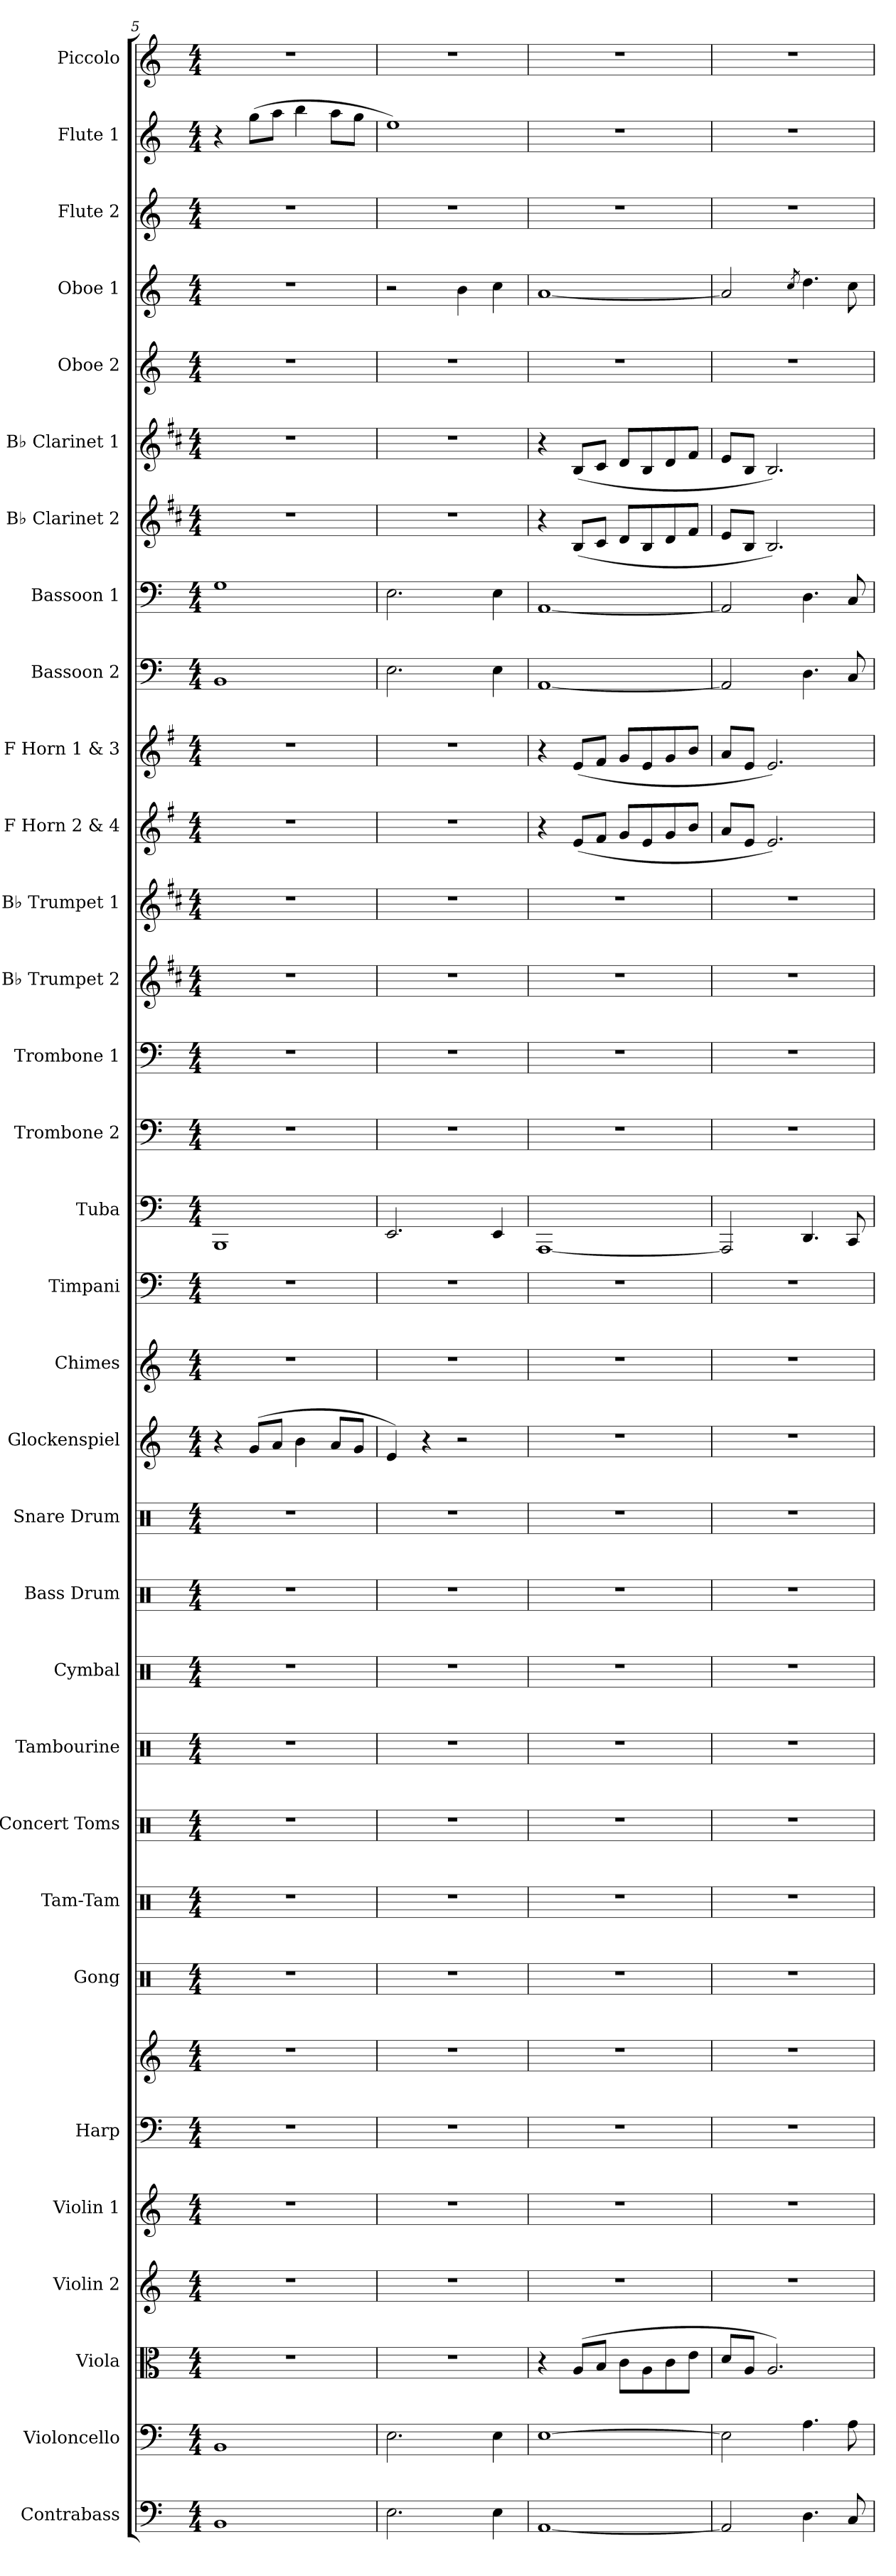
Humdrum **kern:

**kern	**kern	**kern	**kern	**kern	**kern	**kern	**kern	**kern	**kern	**kern	**kern	**kern	**kern	**kern	**dynam	**kern	**kern	**kern	**kern	**kern	**kern	**kern	**kern	**kern	**kern	**kern	**kern	**kern	**kern	**kern	**dynam	**kern	**kern	**dynam	**kern
*part32	*part31	*part30	*part29	*part28	*part27	*part27	*part26	*part25	*part24	*part23	*part22	*part21	*part20	*part19	*part19	*part18	*part17	*part16	*part15	*part14	*part13	*part12	*part11	*part10	*part9	*part8	*part7	*part6	*part5	*part4	*part4	*part3	*part2	*part2	*part1
*staff33	*staff32	*staff31	*staff30	*staff29	*staff28	*staff27	*staff26	*staff25	*staff24	*staff23	*staff22	*staff21	*staff20	*staff19	*staff19	*staff18	*staff17	*staff16	*staff15	*staff14	*staff13	*staff12	*staff11	*staff10	*staff9	*staff8	*staff7	*staff6	*staff5	*staff4	*staff4	*staff3	*staff2	*staff2	*staff1
*I"Contrabass	*I"Violoncello	*I"Viola	*I"Violin 2	*I"Violin 1	*I"Harp	*	*I"Gong	*I"Tam-Tam	*I"Concert Toms	*I"Tambourine	*I"Cymbal	*I"Bass Drum	*I"Snare Drum	*I"Glockenspiel	*	*I"Chimes	*I"Timpani	*I"Tuba	*I"Trombone 2	*I"Trombone 1	*I"B♭ Trumpet 2	*I"B♭ Trumpet 1	*I"F Horn 2 &amp; 4	*I"F Horn 1 &amp; 3	*I"Bassoon 2	*I"Bassoon 1	*I"B♭ Clarinet 2	*I"B♭ Clarinet 1	*I"Oboe 2	*I"Oboe 1	*	*I"Flute 2	*I"Flute 1	*	*I"Piccolo
*I'Cb.	*I'Vc.	*I'Vla.	*I'Vln. 2	*I'Vln. 1	*I'Hrp.	*	*I'Gong	*I'Tam	*I'C. Toms	*I'Tamb.	*I'Cym.	*I'B. Dr.	*I'Sn. Dr.	*I'Glock.	*	*I'Cme.	*I'Timp.	*I'Tba.	*I'Tbn. 2	*I'Tbn. 1	*I'B♭ Tpt. 2	*I'B♭ Tpt. 1	*I'F Hn. 2 4	*I'F Hn. 1 3	*I'Bsn. 2	*I'Bsn. 1	*I'B♭ Cl. 2	*I'B♭ Cl. 1	*I'Ob. 2	*I'Ob. 1	*	*I'Fl. 2	*I'Fl. 1	*	*I'Picc.
*clefF4	*clefF4	*clefC3	*clefG2	*clefG2	*clefF4	*clefG2	*clefX	*clefX	*clefX	*clefX	*clefX	*clefX	*clefX	*clefG2	*	*clefG2	*clefF4	*clefF4	*clefF4	*clefF4	*clefG2	*clefG2	*clefG2	*clefG2	*clefF4	*clefF4	*clefG2	*clefG2	*clefG2	*clefG2	*	*clefG2	*clefG2	*	*clefG2
*ITrd7c12	*	*	*	*	*	*	*	*	*	*	*	*	*	*ITrd-14c-24	*	*	*	*	*	*	*ITrd1c2	*ITrd1c2	*ITrd4c7	*ITrd4c7	*	*	*ITrd1c2	*ITrd1c2	*	*	*	*	*	*	*ITrd-7c-12
*k[]	*k[]	*k[]	*k[]	*k[]	*k[]	*k[]	*k[]	*k[]	*k[]	*k[]	*k[]	*k[]	*k[]	*k[]	*	*k[]	*k[]	*k[]	*k[]	*k[]	*k[]	*k[]	*k[]	*k[]	*k[]	*k[]	*k[]	*k[]	*k[]	*k[]	*	*k[]	*k[]	*	*k[]
*M4/4	*M4/4	*M4/4	*M4/4	*M4/4	*M4/4	*M4/4	*M4/4	*M4/4	*M4/4	*M4/4	*M4/4	*M4/4	*M4/4	*M4/4	*	*M4/4	*M4/4	*M4/4	*M4/4	*M4/4	*M4/4	*M4/4	*M4/4	*M4/4	*M4/4	*M4/4	*M4/4	*M4/4	*M4/4	*M4/4	*	*M4/4	*M4/4	*	*M4/4
=5	=5	=5	=5	=5	=5	=5	=5	=5	=5	=5	=5	=5	=5	=5	=5	=5	=5	=5	=5	=5	=5	=5	=5	=5	=5	=5	=5	=5	=5	=5	=5	=5	=5	=5	=5
1BBB	1BB	1r	1r	1r	1r	1r	1r	1r	1r	1r	1r	1r	1r	4r	.	1r	1r	1BBB	1r	1r	1r	1r	1r	1r	1BB	1G	1r	1r	1r	1r	.	1r	4r	.	1r
!	!	!	!	!	!	!	!	!	!	!	!	!	!	!	!LO:DY:b	!	!	!	!	!	!	!	!	!	!	!	!	!	!	!	!	!	!	!	!
!	!	!	!	!	!	!	!	!	!	!	!	!	!	!	!LO:DY:n=1:b	!	!	!	!	!	!	!	!	!	!	!	!	!	!	!	!	!	!	!LO:DY:b	!
!	!	!	!	!	!	!	!	!	!	!	!	!	!	!	!	!	!	!	!	!	!	!	!	!	!	!	!	!	!	!	!	!	!	!LO:DY:n=1:b	!
.	.	.	.	.	.	.	.	.	.	.	.	.	.	(8ggg/L	p mp	.	.	.	.	.	.	.	.	.	.	.	.	.	.	.	.	.	(8gg\L	p mp	.
.	.	.	.	.	.	.	.	.	.	.	.	.	.	8aaa/J	.	.	.	.	.	.	.	.	.	.	.	.	.	.	.	.	.	.	8aa\J	.	.
.	.	.	.	.	.	.	.	.	.	.	.	.	.	4bbb\	.	.	.	.	.	.	.	.	.	.	.	.	.	.	.	.	.	.	4bb\	.	.
.	.	.	.	.	.	.	.	.	.	.	.	.	.	8aaa/L	.	.	.	.	.	.	.	.	.	.	.	.	.	.	.	.	.	.	8aa\L	.	.
.	.	.	.	.	.	.	.	.	.	.	.	.	.	8ggg/J	.	.	.	.	.	.	.	.	.	.	.	.	.	.	.	.	.	.	8gg\J	.	.
=6	=6	=6	=6	=6	=6	=6	=6	=6	=6	=6	=6	=6	=6	=6	=6	=6	=6	=6	=6	=6	=6	=6	=6	=6	=6	=6	=6	=6	=6	=6	=6	=6	=6	=6	=6
2.EE\	2.E\	1r	1r	1r	1r	1r	1r	1r	1r	1r	1r	1r	1r	4eee/)	.	1r	1r	2.EE/	1r	1r	1r	1r	1r	1r	2.E\	2.E\	1r	1r	1r	2r	.	1r	1ee)	.	1r
.	.	.	.	.	.	.	.	.	.	.	.	.	.	4r	.	.	.	.	.	.	.	.	.	.	.	.	.	.	.	.	.	.	.	.	.
!	!	!	!	!	!	!	!	!	!	!	!	!	!	!	!	!	!	!	!	!	!	!	!	!	!	!	!	!	!	!	!LO:DY:b	!	!	!	!
!	!	!	!	!	!	!	!	!	!	!	!	!	!	!	!	!	!	!	!	!	!	!	!	!	!	!	!	!	!	!	!LO:DY:n=1:b	!	!	!	!
.	.	.	.	.	.	.	.	.	.	.	.	.	.	2r	.	.	.	.	.	.	.	.	.	.	.	.	.	.	.	4b\	p mp	.	.	.	.
4EE\	4E\	.	.	.	.	.	.	.	.	.	.	.	.	.	.	.	.	4EE/	.	.	.	.	.	.	4E\	4E\	.	.	.	4cc\	.	.	.	.	.
=7	=7	=7	=7	=7	=7	=7	=7	=7	=7	=7	=7	=7	=7	=7	=7	=7	=7	=7	=7	=7	=7	=7	=7	=7	=7	=7	=7	=7	=7	=7	=7	=7	=7	=7	=7
[1AAA	[1E	4r	1r	1r	1r	1r	1r	1r	1r	1r	1r	1r	1r	1r	.	1r	1r	[1AAA	1r	1r	1r	1r	4r	4r	[1AA	[1AA	4r	4r	1r	[1a	.	1r	1r	.	1r
.	.	(8A/L	.	.	.	.	.	.	.	.	.	.	.	.	.	.	.	.	.	.	.	.	(8A/L	(8A/L	.	.	(8A/L	(8A/L	.	.	.	.	.	.	.
.	.	8B/J	.	.	.	.	.	.	.	.	.	.	.	.	.	.	.	.	.	.	.	.	8B/J	8B/J	.	.	8B/J	8B/J	.	.	.	.	.	.	.
.	.	8c\L	.	.	.	.	.	.	.	.	.	.	.	.	.	.	.	.	.	.	.	.	8c/L	8c/L	.	.	8c/L	8c/L	.	.	.	.	.	.	.
.	.	8A\	.	.	.	.	.	.	.	.	.	.	.	.	.	.	.	.	.	.	.	.	8A/	8A/	.	.	8A/	8A/	.	.	.	.	.	.	.
.	.	8c\	.	.	.	.	.	.	.	.	.	.	.	.	.	.	.	.	.	.	.	.	8c/	8c/	.	.	8c/	8c/	.	.	.	.	.	.	.
.	.	8e\J	.	.	.	.	.	.	.	.	.	.	.	.	.	.	.	.	.	.	.	.	8e/J	8e/J	.	.	8e/J	8e/J	.	.	.	.	.	.	.
=8	=8	=8	=8	=8	=8	=8	=8	=8	=8	=8	=8	=8	=8	=8	=8	=8	=8	=8	=8	=8	=8	=8	=8	=8	=8	=8	=8	=8	=8	=8	=8	=8	=8	=8	=8
2AAA/]	2E\]	8d/L	1r	1r	1r	1r	1r	1r	1r	1r	1r	1r	1r	1r	.	1r	1r	2AAA/]	1r	1r	1r	1r	8d/L	8d/L	2AA/]	2AA/]	8d/L	8d/L	1r	2a/]	.	1r	1r	.	1r
.	.	8A/J	.	.	.	.	.	.	.	.	.	.	.	.	.	.	.	.	.	.	.	.	8A/J	8A/J	.	.	8A/J	8A/J	.	.	.	.	.	.	.
.	.	2.A/)	.	.	.	.	.	.	.	.	.	.	.	.	.	.	.	.	.	.	.	.	2.A/)	2.A/)	.	.	2.A/)	2.A/)	.	.	.	.	.	.	.
.	.	.	.	.	.	.	.	.	.	.	.	.	.	.	.	.	.	.	.	.	.	.	.	.	.	.	.	.	.	8qcc/	.	.	.	.	.
4.DD\	4.A\	.	.	.	.	.	.	.	.	.	.	.	.	.	.	.	.	4.DD/	.	.	.	.	.	.	4.D\	4.D\	.	.	.	4.dd\	.	.	.	.	.
8CC/	8A\	.	.	.	.	.	.	.	.	.	.	.	.	.	.	.	.	8CC/	.	.	.	.	.	.	8C/	8C/	.	.	.	8cc\	.	.	.	.	.
=	=	=	=	=	=	=	=	=	=	=	=	=	=	=	=	=	=	=	=	=	=	=	=	=	=	=	=	=	=	=	=	=	=	=	=
*-	*-	*-	*-	*-	*-	*-	*-	*-	*-	*-	*-	*-	*-	*-	*-	*-	*-	*-	*-	*-	*-	*-	*-	*-	*-	*-	*-	*-	*-	*-	*-	*-	*-	*-	*-
